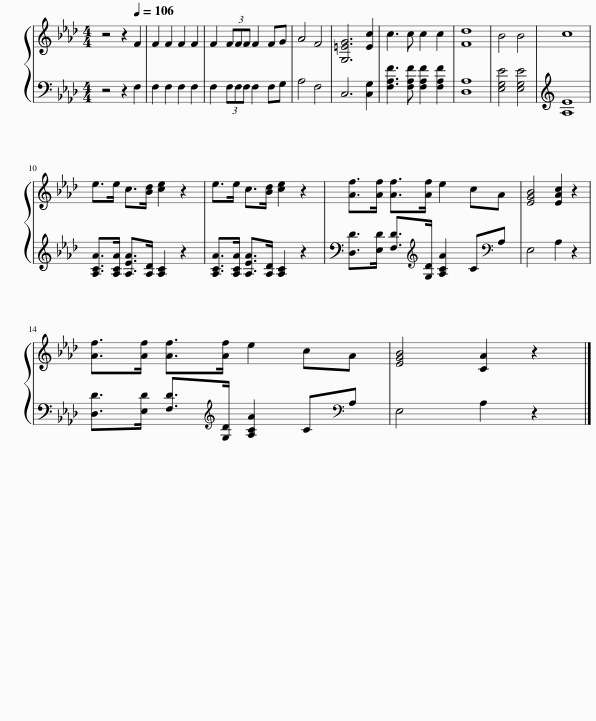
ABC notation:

X:1
%%score { 1 | 2 }
L:1/8
M:4/4
I:linebreak $
K:Ab
V:1 treble
V:2 bass
V:1
 z4 z2[Q:1/4=106] F2 | F2 F2 F2 F2 | F2 (3FFF F2 FG | A4 F4 | [G,=EG]6 [Ec]2 | %5
 c3 c c2 c2 | [Fd]8 | B4 B4 | c8 |$ e>e c>[Bd] [ce]2 z2 | %10
 e>e c>[Bd] [ce]2 z2 | [Af]>[Af] [Af]>[Af] e2 cA | [EGB]4 [EAc]2 z2 |$ [Af]>[Af] [Af]>[Af] e2 cA | [EGB]4 [CA]2 z2 |] %15
V:2
 z4 z2 F,2 | F,2 F,2 F,2 F,2 | F,2 (3F,F,F, F,2 F,G, | A,4 F,4 | C,6 [C,G,]2 | %5
 [F,A,F]3 [F,A,F] [F,A,F]2 [F,A,F]2 | [D,A,]8 | [E,G,E]4 [E,G,E]4 | [A,E]8 |$ [A,CA]>[A,CA] [A,EA]>[A,D] [A,C]2 z2 | %10
 [A,CA]>[A,CA] [A,EA]>[A,D] [A,C]2 z2 | [D,D]>[E,D] [F,D]>[K:treble][G,D] [A,CA]2 C[K:bass]A, | E,4 A,2 z2 |$ [D,D]>[E,D] [F,D]>[K:treble][G,D] [A,CA]2 C[K:bass]A, | E,4 A,2 z2 |] %15
